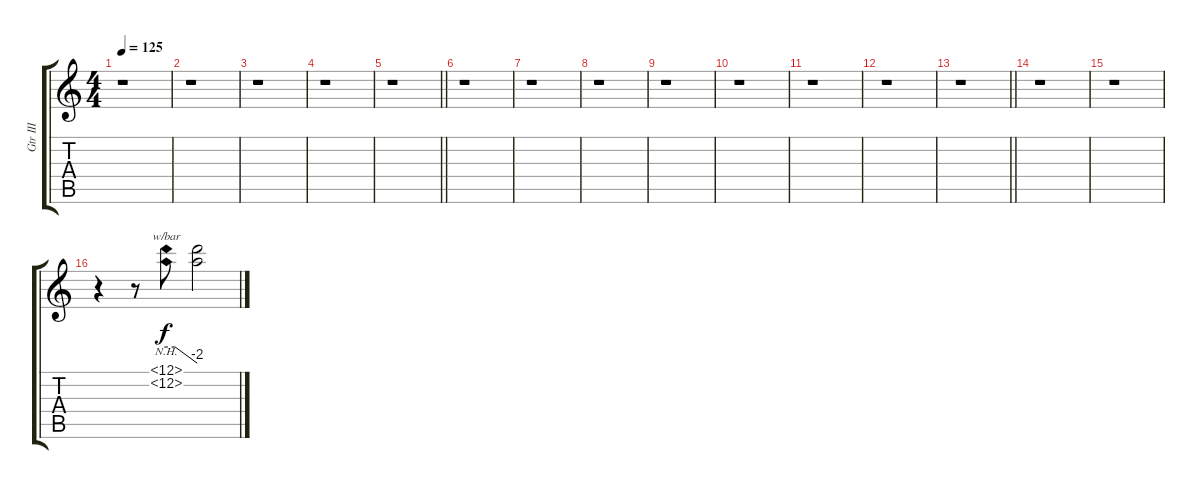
\track ("Gtr III" "Gtr III") {instrument overdrivenguitar}
\staff {score tabs}
\tuning (D4 A3 F3 C3 G2 D2) {hide}
\ts (4 4)
\tempo 125
\clef g2
\ks c
r.1{dy f} |
r.1 |
r.1 |
r.1 |
\barLineRight lightlight
r.1 |
r.1 |
r.1 |
r.1 |
r.1 |
r.1 |
r.1 |
r.1 |
\barLineRight lightlight
r.1 |
r.1 |
r.1 |
r.4 r.8 (12.1{nh} 12.2{nh}).8{tbe (custom default 0 0 17 0 60 -8)} (12.1{t} 12.2{t}).2
